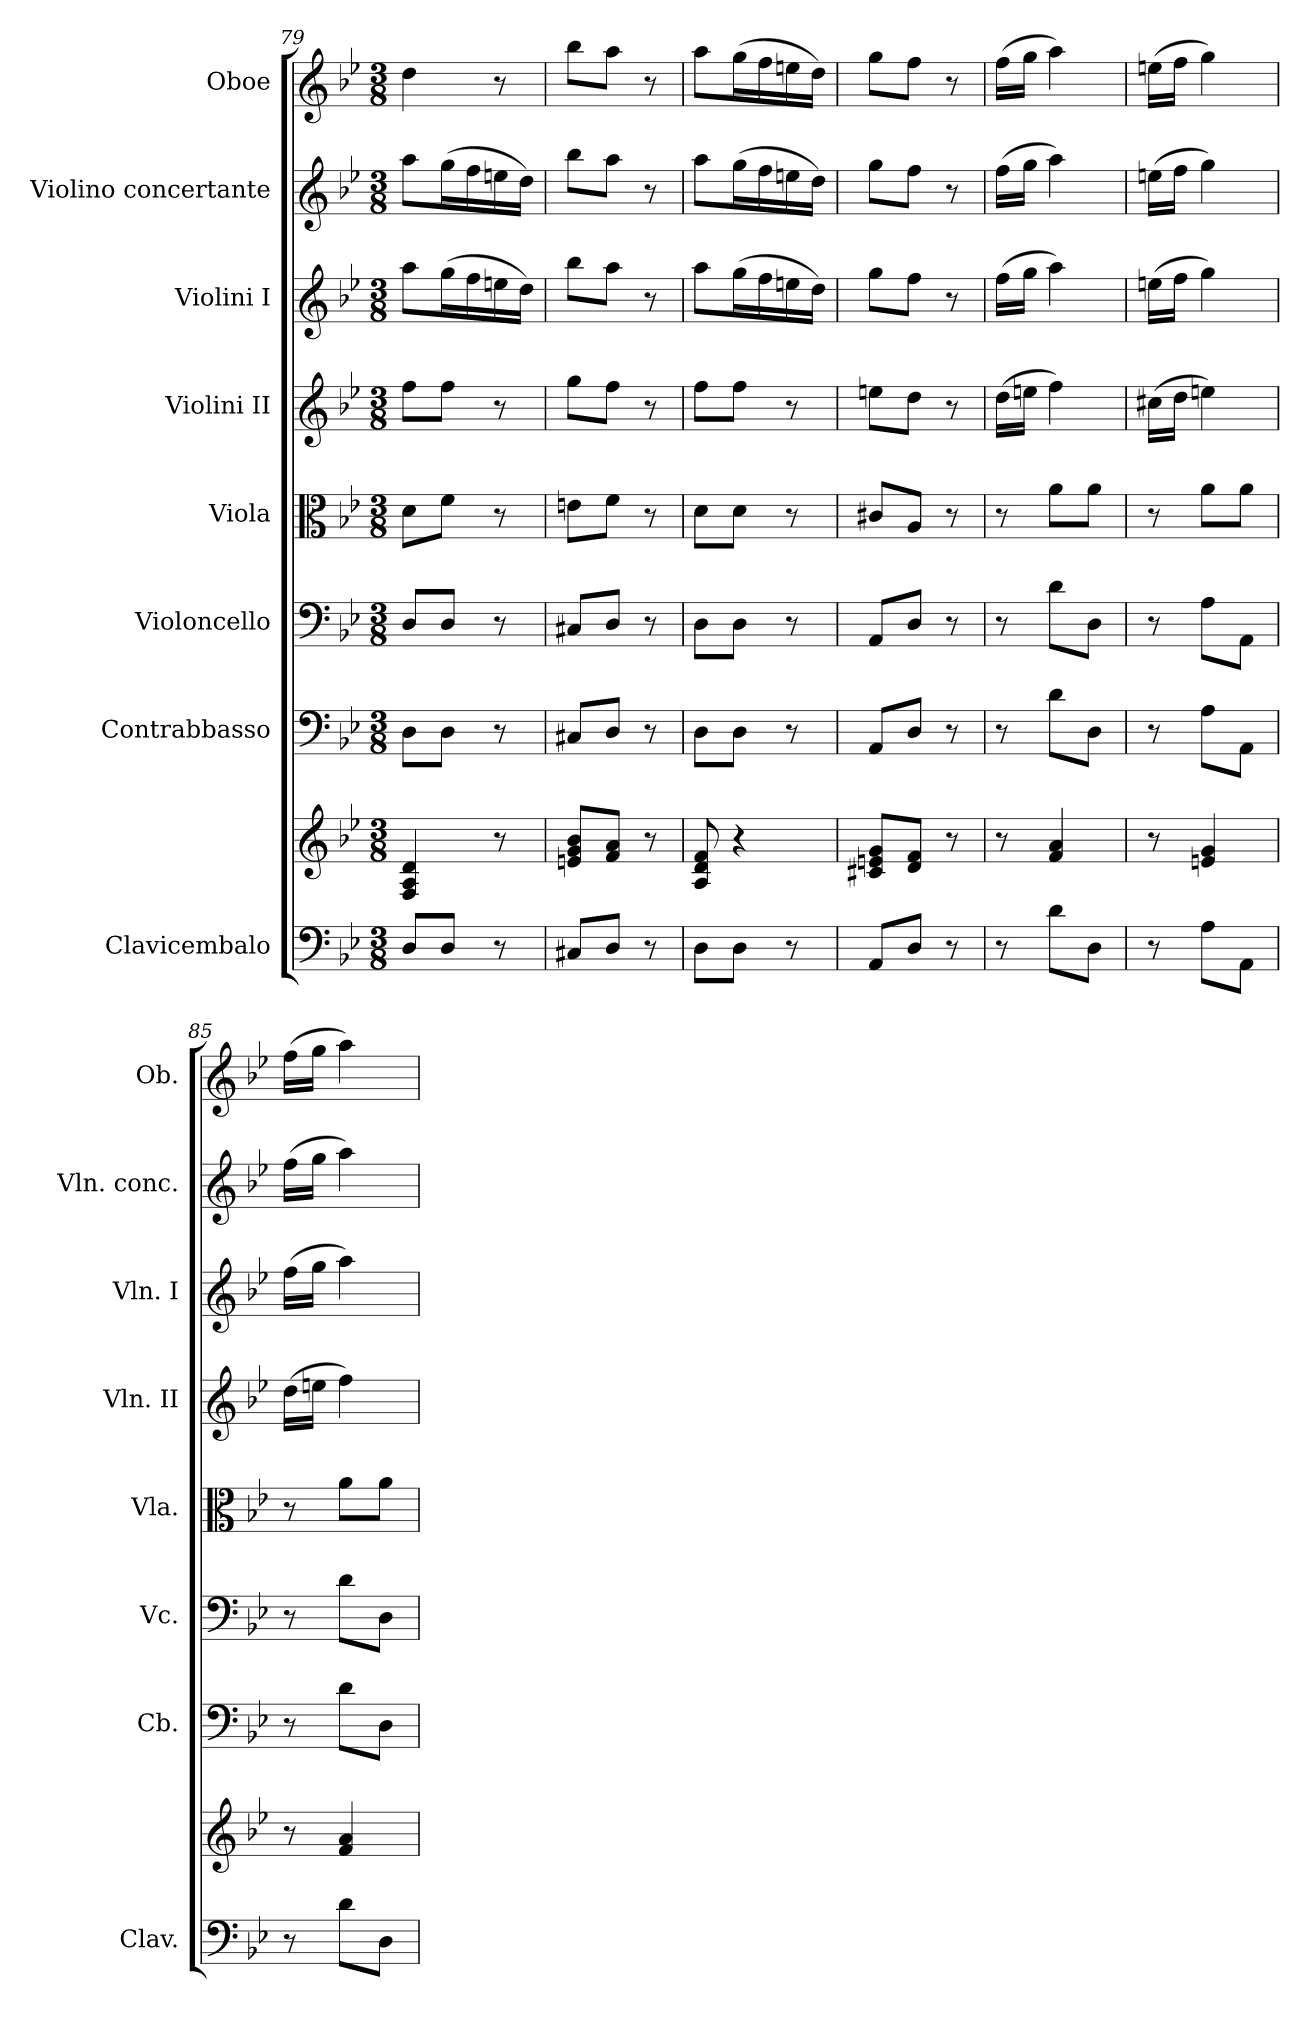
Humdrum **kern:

**kern	**kern	**kern	**kern	**kern	**kern	**kern	**kern	**kern
*part8	*part8	*part7	*part6	*part5	*part4	*part3	*part2	*part1
*staff9	*staff8	*staff7	*staff6	*staff5	*staff4	*staff3	*staff2	*staff1
*I"Clavicembalo	*	*I"Contrabbasso	*I"Violoncello	*I"Viola	*I"Violini II	*I"Violini I	*I"Violino concertante	*I"Oboe
*I'Clav.	*	*I'Cb.	*I'Vc.	*I'Vla.	*I'Vln. II	*I'Vln. I	*I'Vln. conc.	*I'Ob.
*clefF4	*clefG2	*clefF4	*clefF4	*clefC3	*clefG2	*clefG2	*clefG2	*clefG2
*	*	*ITrd7c12	*	*	*	*	*	*
*k[b-e-]	*k[b-e-]	*k[b-e-]	*k[b-e-]	*k[b-e-]	*k[b-e-]	*k[b-e-]	*k[b-e-]	*k[b-e-]
*M3/8	*M3/8	*M3/8	*M3/8	*M3/8	*M3/8	*M3/8	*M3/8	*M3/8
=79	=79	=79	=79	=79	=79	=79	=79	=79
8D/L	4F/ 4A/ 4d/	8DD\L	8D/L	8d\L	8ff\L	8aa\L	8aa\L	4dd\
8D/J	.	8DD\J	8D/J	8f\J	8ff\J	(>16gg\L	(>16gg\L	.
.	.	.	.	.	.	16ff\	16ff\	.
8r	8r	8r	8r	8r	8r	16een\	16een\	8r
.	.	.	.	.	.	16dd\JJ)	16dd\JJ)	.
=80	=80	=80	=80	=80	=80	=80	=80	=80
8C#X/L	8en/ 8g/ 8b-/L	8CC#X/L	8C#X/L	8en\L	8gg\L	8bb-\L	8bb-\L	8bb-\L
8D/J	8f/ 8a/J	8DD/J	8D/J	8f\J	8ff\J	8aa\J	8aa\J	8aa\J
8r	8r	8r	8r	8r	8r	8r	8r	8r
=81	=81	=81	=81	=81	=81	=81	=81	=81
8D\L	8A/ 8d/ 8f/	8DD\L	8D\L	8d\L	8ff\L	8aa\L	8aa\L	8aa\L
8D\J	4r	8DD\J	8D\J	8d\J	8ff\J	(>16gg\L	(>16gg\L	(>16gg\L
.	.	.	.	.	.	16ff\	16ff\	16ff\
8r	.	8r	8r	8r	8r	16een\	16een\	16een\
.	.	.	.	.	.	16dd\JJ)	16dd\JJ)	16dd\JJ)
!!LO:PB:g=z
=82	=82	=82	=82	=82	=82	=82	=82	=82
8AA/L	8c#X/ 8en/ 8g/L	8AAA/L	8AA/L	8c#X/L	8een\L	8gg\L	8gg\L	8gg\L
8D/J	8d/ 8f/J	8DD/J	8D/J	8A/J	8dd\J	8ff\J	8ff\J	8ff\J
8r	8r	8r	8r	8r	8r	8r	8r	8r
=83	=83	=83	=83	=83	=83	=83	=83	=83
8r	8r	8r	8r	8r	(>16dd\LL	(>16ff\LL	(>16ff\LL	(>16ff\LL
.	.	.	.	.	16een\JJ	16gg\JJ	16gg\JJ	16gg\JJ
8d\L	4f/ 4a/	8D\L	8d\L	8a\L	4ff\)	4aa\)	4aa\)	4aa\)
8D\J	.	8DD\J	8D\J	8a\J	.	.	.	.
=84	=84	=84	=84	=84	=84	=84	=84	=84
8r	8r	8r	8r	8r	(>16cc#X\LL	(>16een\LL	(>16een\LL	(>16een\LL
.	.	.	.	.	16dd\JJ	16ff\JJ	16ff\JJ	16ff\JJ
8A\L	4en/ 4g/	8AA\L	8A\L	8a\L	4een\)	4gg\)	4gg\)	4gg\)
8AA\J	.	8AAA\J	8AA\J	8a\J	.	.	.	.
=85	=85	=85	=85	=85	=85	=85	=85	=85
8r	8r	8r	8r	8r	(>16dd\LL	(>16ff\LL	(>16ff\LL	(>16ff\LL
.	.	.	.	.	16een\JJ	16gg\JJ	16gg\JJ	16gg\JJ
8d\L	4f/ 4a/	8D\L	8d\L	8a\L	4ff\)	4aa\)	4aa\)	4aa\)
8D\J	.	8DD\J	8D\J	8a\J	.	.	.	.
=	=	=	=	=	=	=	=	=
*-	*-	*-	*-	*-	*-	*-	*-	*-
